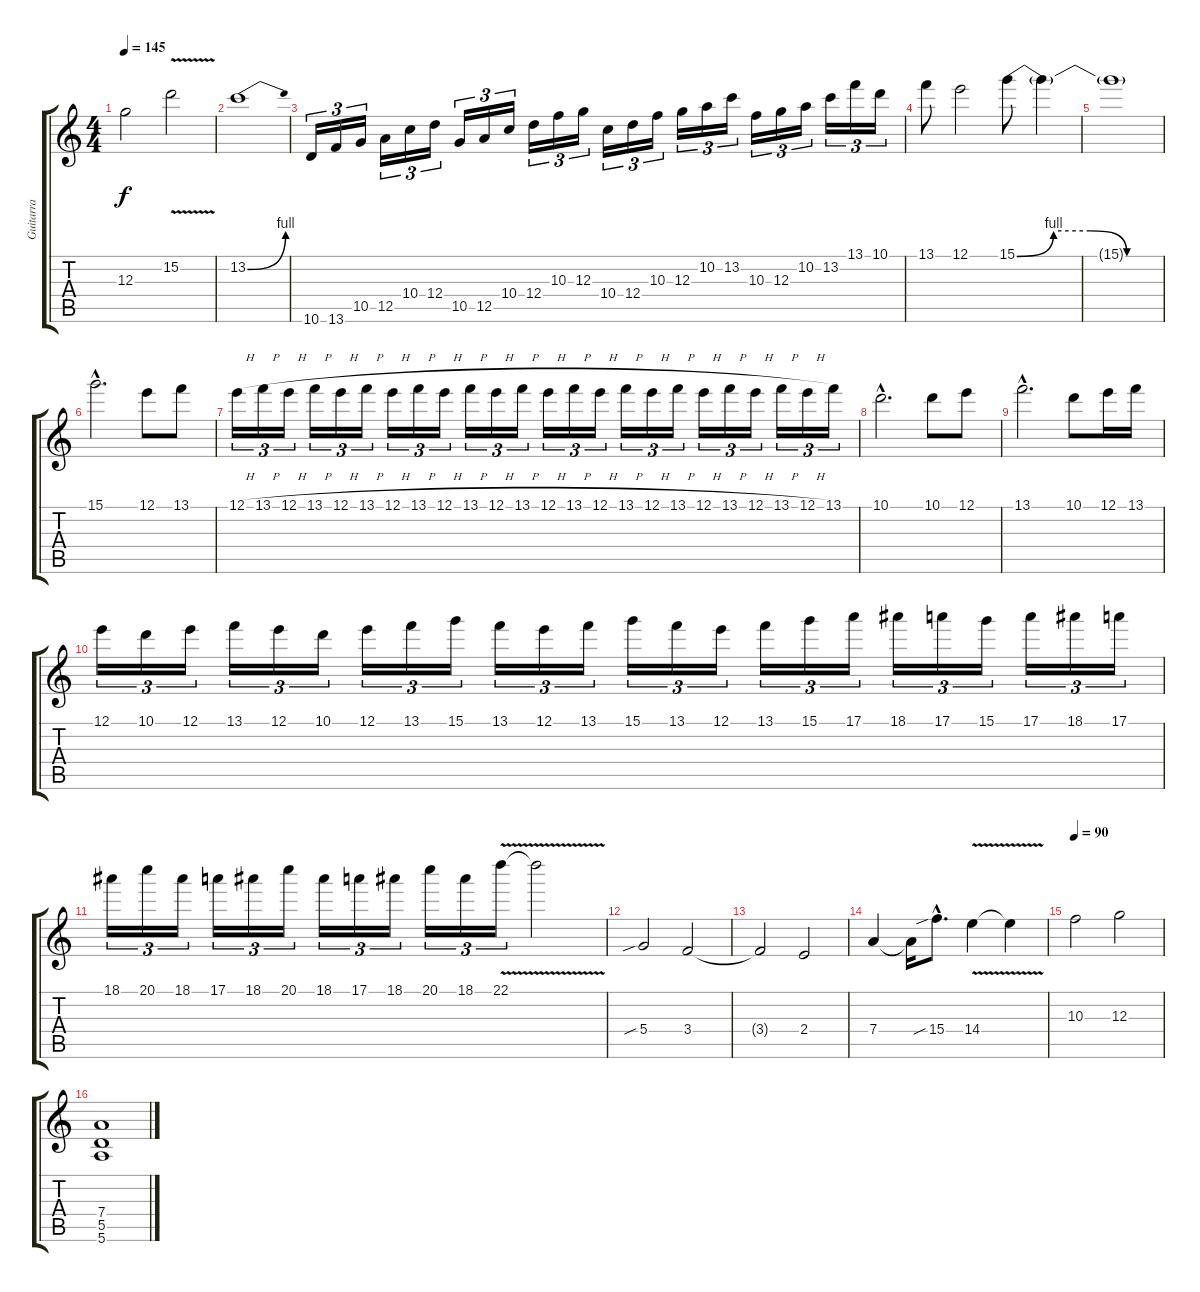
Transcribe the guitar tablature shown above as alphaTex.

\track ("Guitarra" "Guitarra") {instrument distortionguitar}
\staff {score tabs}
\tuning (E4 B3 G3 D3 A2 E2) {hide}
\ts (4 4)
\tempo 145
\clef g2
\ks c
12.3.2{dy f} 15.2{v}.2 |
13.2{be (bend 0 0 60 4)}.1 |
10.6.16{tu (3 2)} 13.6.16{tu (3 2)} 10.5.16{tu (3 2)} 12.5.16{tu (3 2)} 10.4.16{tu (3 2)} 12.4.16{tu (3 2)} 10.5.16{tu (3 2)} 12.5.16{tu (3 2)} 10.4.16{tu (3 2)} 12.4.16{tu (3 2)} 10.3.16{tu (3 2)} 12.3.16{tu (3 2)} 10.4.16{tu (3 2)} 12.4.16{tu (3 2)} 10.3.16{tu (3 2)} 12.3.16{tu (3 2)} 10.2.16{tu (3 2)} 13.2.16{tu (3 2)} 10.3.16{tu (3 2)} 12.3.16{tu (3 2)} 10.2.16{tu (3 2)} 13.2.16{tu (3 2)} 13.1.16{tu (3 2)} 10.1.16{tu (3 2)} |
13.1.8 12.1.2 15.1{be (custom 0 0 15 4 30 4 45 0 60 0)}.8 15.1{t}.4 |
15.1{t}.1 |
15.1{hac}.2{d} 12.1.8 13.1.8 |
12.1{h}.16{tu (3 2)} 13.1{h}.16{tu (3 2)} 12.1{h}.16{tu (3 2)} 13.1{h}.16{tu (3 2)} 12.1{h}.16{tu (3 2)} 13.1{h}.16{tu (3 2)} 12.1{h}.16{tu (3 2)} 13.1{h}.16{tu (3 2)} 12.1{h}.16{tu (3 2)} 13.1{h}.16{tu (3 2)} 12.1{h}.16{tu (3 2)} 13.1{h}.16{tu (3 2)} 12.1{h}.16{tu (3 2)} 13.1{h}.16{tu (3 2)} 12.1{h}.16{tu (3 2)} 13.1{h}.16{tu (3 2)} 12.1{h}.16{tu (3 2)} 13.1{h}.16{tu (3 2)} 12.1{h}.16{tu (3 2)} 13.1{h}.16{tu (3 2)} 12.1{h}.16{tu (3 2)} 13.1{h}.16{tu (3 2)} 12.1{h}.16{tu (3 2)} 13.1.16{tu (3 2)} |
10.1{hac}.2{d} 10.1.8 12.1.8 |
13.1{hac}.2{d} 10.1.8 12.1.16 13.1.16 |
12.1.16{tu (3 2)} 10.1.16{tu (3 2)} 12.1.16{tu (3 2)} 13.1.16{tu (3 2)} 12.1.16{tu (3 2)} 10.1.16{tu (3 2)} 12.1.16{tu (3 2)} 13.1.16{tu (3 2)} 15.1.16{tu (3 2)} 13.1.16{tu (3 2)} 12.1.16{tu (3 2)} 13.1.16{tu (3 2)} 15.1.16{tu (3 2)} 13.1.16{tu (3 2)} 12.1.16{tu (3 2)} 13.1.16{tu (3 2)} 15.1.16{tu (3 2)} 17.1.16{tu (3 2)} 18.1.16{tu (3 2)} 17.1.16{tu (3 2)} 15.1.16{tu (3 2)} 17.1.16{tu (3 2)} 18.1.16{tu (3 2)} 17.1.16{tu (3 2)} |
18.1.16{tu (3 2)} 20.1.16{tu (3 2)} 18.1.16{tu (3 2)} 17.1.16{tu (3 2)} 18.1.16{tu (3 2)} 20.1.16{tu (3 2)} 18.1.16{tu (3 2)} 17.1.16{tu (3 2)} 18.1.16{tu (3 2)} 20.1.16{tu (3 2)} 18.1.16{tu (3 2)} 22.1{v}.16{tu (3 2)} 22.1{t}.2 |
5.4{sib}.2 3.4.2 |
3.4{t}.2 2.4.2 |
7.4.4 7.4{t}.16 15.4{sib hac}.8{d} 14.4{v}.4 14.4{t}.4 |
\tempo 90
10.3.2 12.3.2 |
(7.4 5.5 5.6).1
